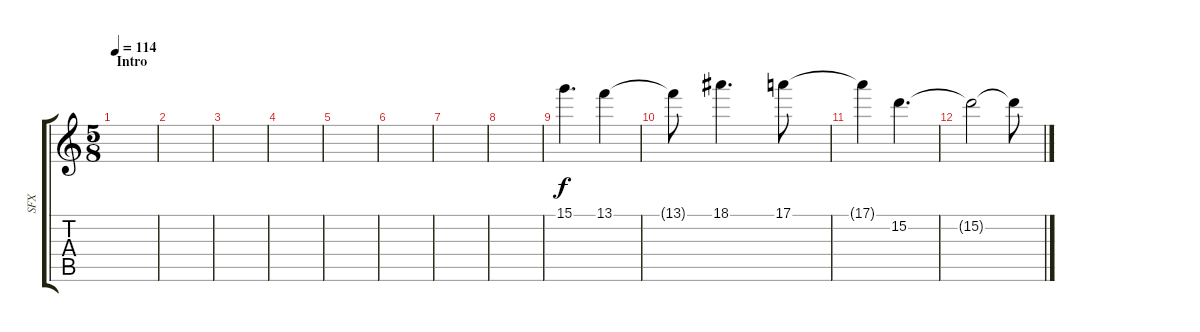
\track ("SFX" "SFX") {instrument distortionguitar}
\staff {score tabs}
\tuning (E4 B3 G3 D3 A2 D2) {hide}
\ts (5 8)
\section ("" "Intro")
\tempo 114
\clef g2
\ks c
|
|
|
|
|
|
|
|
15.1.4{d volume 11 balance 8 instrument glockenspiel} 13.1.4 |
13.1{t}.8 18.1.4{d} 17.1.8 |
17.1{t}.4 15.2.4{d} |
15.2{t}.2 15.2{t}.8
